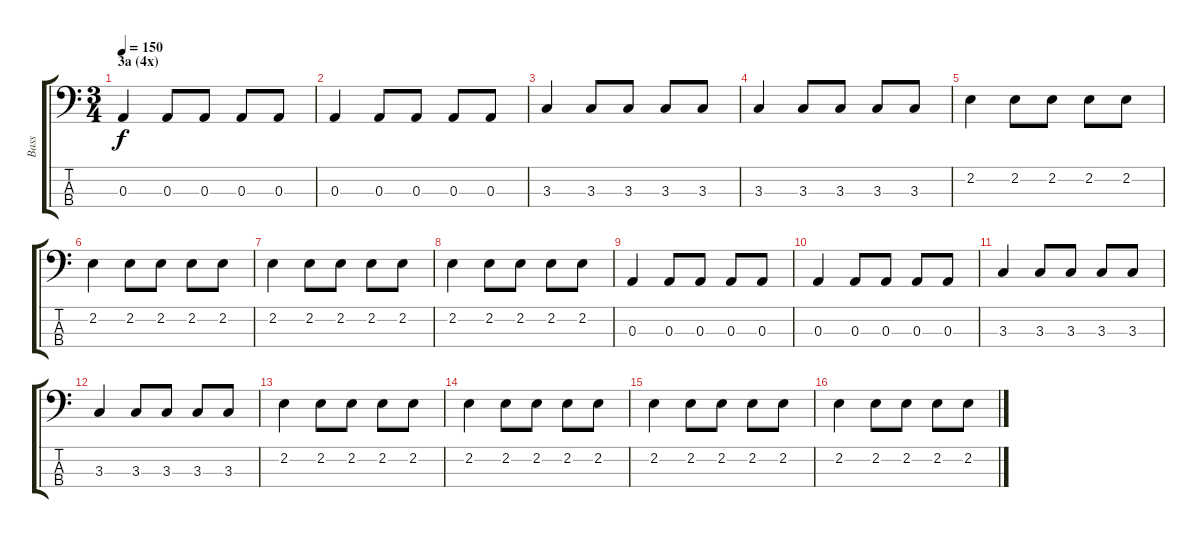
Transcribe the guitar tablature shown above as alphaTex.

\track ("Bass" "Bass") {instrument electricbasspick}
\staff {score tabs}
\tuning (G2 D2 A1 E1) {hide}
\ts (3 4)
\section ("" "3a (4x)")
\tempo 150
\clef f4
\ks c
0.3.4{dy f} 0.3.8 0.3.8 0.3.8 0.3.8 |
0.3.4 0.3.8 0.3.8 0.3.8 0.3.8 |
3.3.4 3.3.8 3.3.8 3.3.8 3.3.8 |
3.3.4 3.3.8 3.3.8 3.3.8 3.3.8 |
2.2.4 2.2.8 2.2.8 2.2.8 2.2.8 |
2.2.4 2.2.8 2.2.8 2.2.8 2.2.8 |
2.2.4 2.2.8 2.2.8 2.2.8 2.2.8 |
2.2.4 2.2.8 2.2.8 2.2.8 2.2.8 |
0.3.4 0.3.8 0.3.8 0.3.8 0.3.8 |
0.3.4 0.3.8 0.3.8 0.3.8 0.3.8 |
3.3.4 3.3.8 3.3.8 3.3.8 3.3.8 |
3.3.4 3.3.8 3.3.8 3.3.8 3.3.8 |
2.2.4 2.2.8 2.2.8 2.2.8 2.2.8 |
2.2.4 2.2.8 2.2.8 2.2.8 2.2.8 |
2.2.4 2.2.8 2.2.8 2.2.8 2.2.8 |
2.2.4 2.2.8 2.2.8 2.2.8 2.2.8
